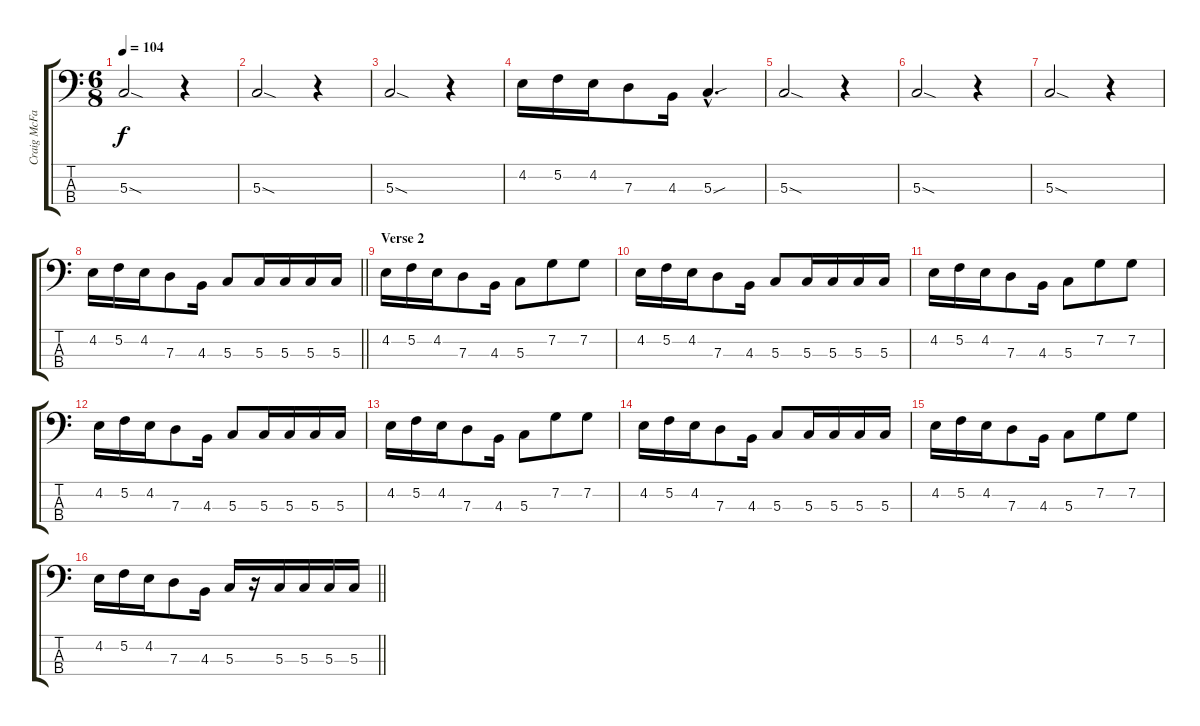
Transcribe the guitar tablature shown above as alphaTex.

\track ("Craig McFarland" "Craig McFa") {instrument fretlessbass}
\staff {score tabs}
\tuning (G2 C2 G1 C1) {hide}
\ts (6 8)
\tempo 104
\clef f4
\ks c
5.3{sod}.2{dy f} r.4 |
5.3{sod}.2 r.4 |
5.3{sod}.2 r.4 |
4.2.16 5.2.16 4.2.16 7.3.8 4.3.16 5.3{sou hac}.4{d} |
5.3{sod}.2 r.4 |
5.3{sod}.2 r.4 |
5.3{sod}.2 r.4 |
\barLineRight lightlight
4.2.16 5.2.16 4.2.16 7.3.8 4.3.16 5.3.8 5.3.16 5.3.16 5.3.16 5.3.16 |
\section ("" "Verse 2")
4.2.16 5.2.16 4.2.16 7.3.8 4.3.16 5.3.8 7.2.8 7.2.8 |
4.2.16 5.2.16 4.2.16 7.3.8 4.3.16 5.3.8 5.3.16 5.3.16 5.3.16 5.3.16 |
4.2.16 5.2.16 4.2.16 7.3.8 4.3.16 5.3.8 7.2.8 7.2.8 |
4.2.16 5.2.16 4.2.16 7.3.8 4.3.16 5.3.8 5.3.16 5.3.16 5.3.16 5.3.16 |
4.2.16 5.2.16 4.2.16 7.3.8 4.3.16 5.3.8 7.2.8 7.2.8 |
4.2.16 5.2.16 4.2.16 7.3.8 4.3.16 5.3.8 5.3.16 5.3.16 5.3.16 5.3.16 |
4.2.16 5.2.16 4.2.16 7.3.8 4.3.16 5.3.8 7.2.8 7.2.8 |
\barLineRight lightlight
4.2.16 5.2.16 4.2.16 7.3.8 4.3.16 5.3.16 r.16 5.3.16 5.3.16 5.3.16 5.3.16
